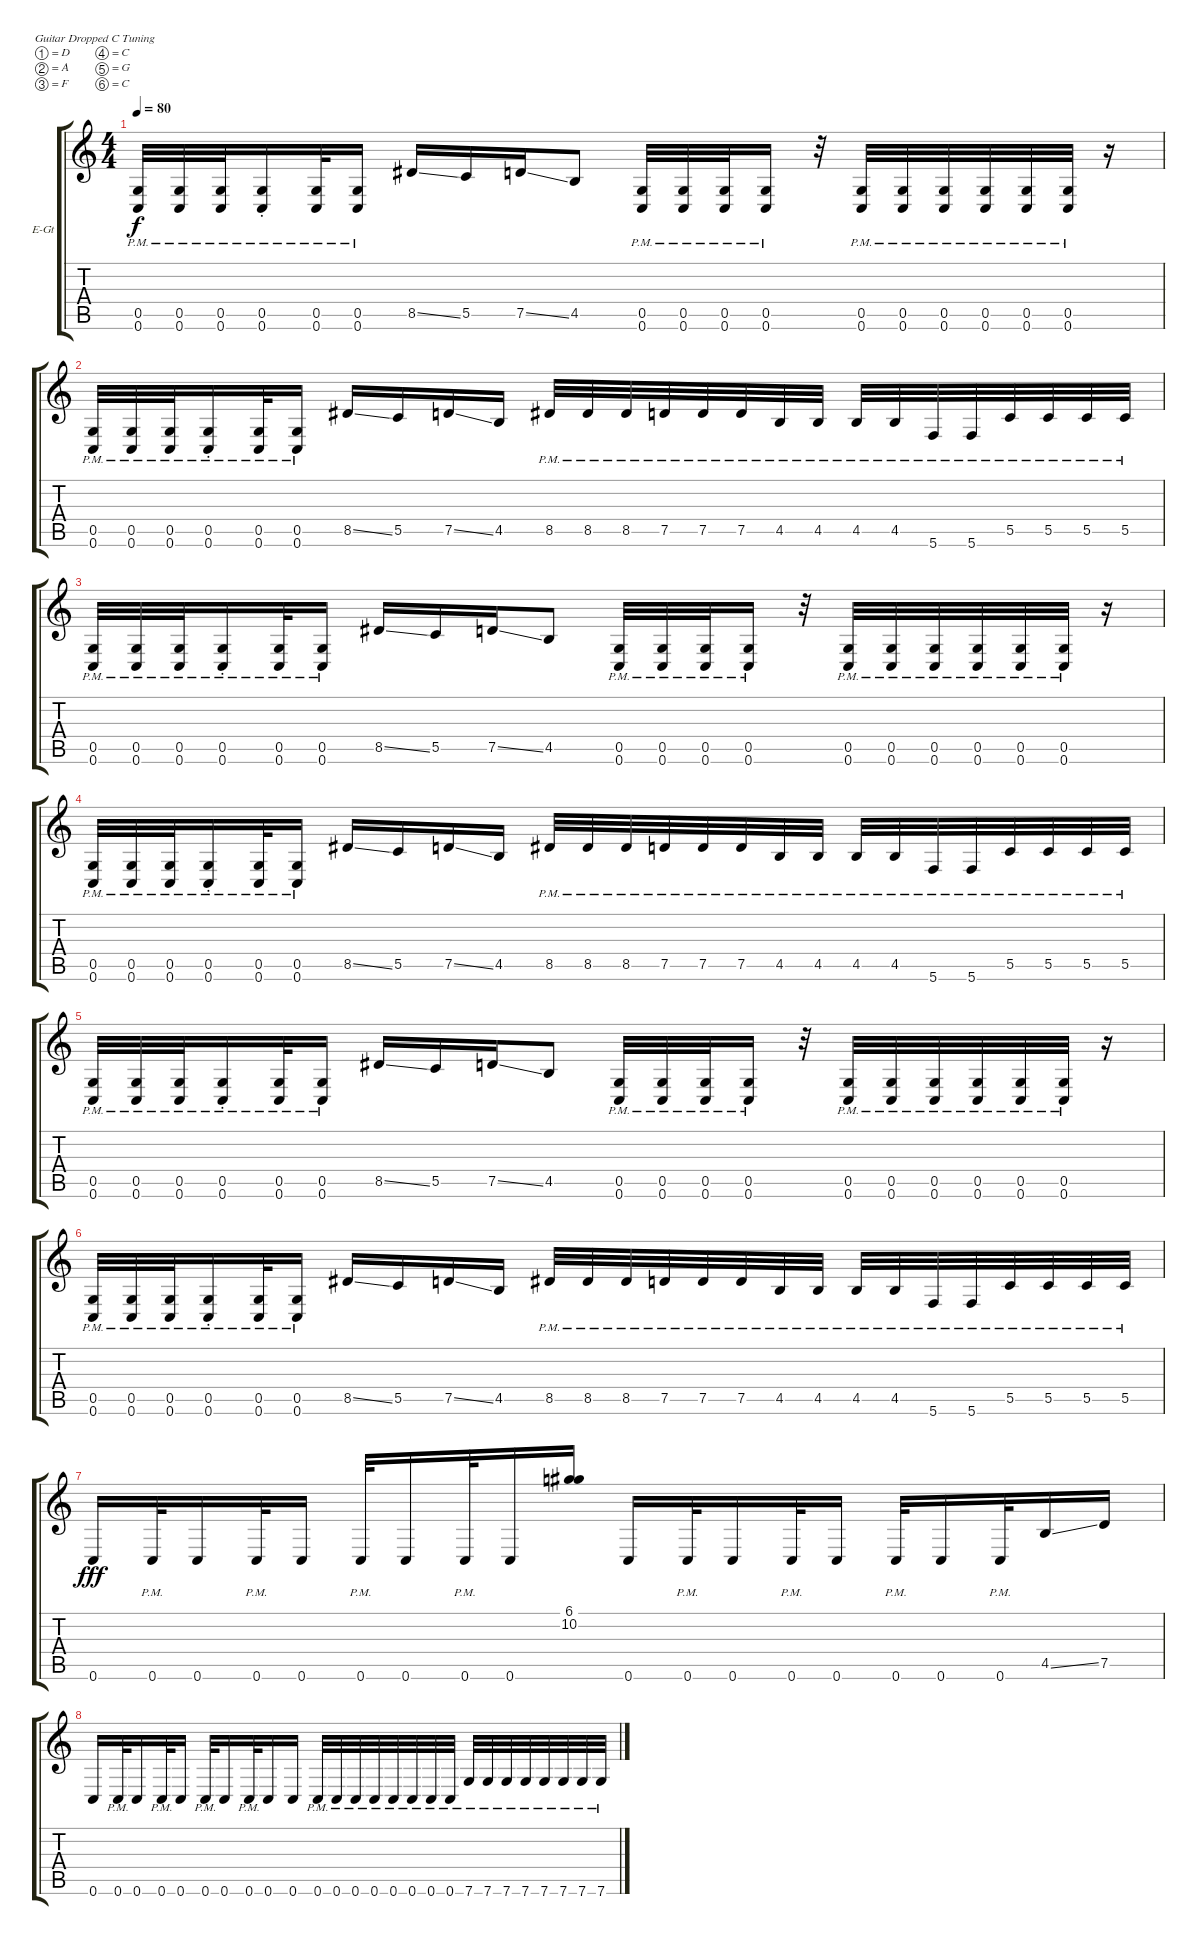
\defaultSystemsLayout 4
\bracketExtendMode groupsimilarinstruments
\firstSystemTrackNameOrientation horizontal
\otherSystemsTrackNameOrientation horizontal
\track ("Guitar ll" "E-Gt") {instrument overdrivenguitar}
\staff {score tabs}
\tuning (D4 A3 F3 C3 G2 C2)
\ts (4 4)
\tempo 80
\clef g2
\ks c
(0.6{pm} 0.5{pm}).32{dy f} (0.6{pm} 0.5{pm}).32 (0.6{pm} 0.5{pm}).32 (0.6{pm st} 0.5{pm st}).16 (0.6{pm} 0.5{pm}).32 (0.6{pm} 0.5{pm}).16 8.5{ss}.16 5.5.16 7.5{ss}.16 4.5.8 (0.6{pm} 0.5{pm}).32 (0.6{pm} 0.5{pm}).32 (0.6{pm} 0.5{pm}).32 (0.6{pm} 0.5{pm}).16 r.32 (0.6{pm} 0.5{pm}).32 (0.6{pm} 0.5{pm}).32 (0.6{pm} 0.5{pm}).32 (0.6{pm} 0.5{pm}).32 (0.6{pm} 0.5{pm}).32 (0.6{pm} 0.5{pm}).32 r.16 |
(0.6{pm} 0.5{pm}).32 (0.6{pm} 0.5{pm}).32 (0.6{pm} 0.5{pm}).32 (0.6{pm st} 0.5{pm st}).16 (0.6{pm} 0.5{pm}).32 (0.6{pm} 0.5{pm}).16 8.5{ss}.16 5.5.16 7.5{ss}.16 4.5.16 8.5{pm}.32 8.5{pm}.32 8.5{pm}.32 7.5{pm}.32 7.5{pm}.32 7.5{pm}.32 4.5{pm}.32 4.5{pm}.32 4.5{pm}.32 4.5{pm}.32 5.6{pm}.32 5.6{pm}.32 5.5{pm}.32 5.5{pm}.32 5.5{pm}.32 5.5{pm}.32 |
(0.6{pm} 0.5{pm}).32 (0.6{pm} 0.5{pm}).32 (0.6{pm} 0.5{pm}).32 (0.6{pm st} 0.5{pm st}).16 (0.6{pm} 0.5{pm}).32 (0.6{pm} 0.5{pm}).16 8.5{ss}.16 5.5.16 7.5{ss}.16 4.5.8 (0.6{pm} 0.5{pm}).32 (0.6{pm} 0.5{pm}).32 (0.6{pm} 0.5{pm}).32 (0.6{pm} 0.5{pm}).16 r.32 (0.6{pm} 0.5{pm}).32 (0.6{pm} 0.5{pm}).32 (0.6{pm} 0.5{pm}).32 (0.6{pm} 0.5{pm}).32 (0.6{pm} 0.5{pm}).32 (0.6{pm} 0.5{pm}).32 r.16 |
(0.6{pm} 0.5{pm}).32 (0.6{pm} 0.5{pm}).32 (0.6{pm} 0.5{pm}).32 (0.6{pm st} 0.5{pm st}).16 (0.6{pm} 0.5{pm}).32 (0.6{pm} 0.5{pm}).16 8.5{ss}.16 5.5.16 7.5{ss}.16 4.5.16 8.5{pm}.32 8.5{pm}.32 8.5{pm}.32 7.5{pm}.32 7.5{pm}.32 7.5{pm}.32 4.5{pm}.32 4.5{pm}.32 4.5{pm}.32 4.5{pm}.32 5.6{pm}.32 5.6{pm}.32 5.5{pm}.32 5.5{pm}.32 5.5{pm}.32 5.5{pm}.32 |
(0.6{pm} 0.5{pm}).32 (0.6{pm} 0.5{pm}).32 (0.6{pm} 0.5{pm}).32 (0.6{pm st} 0.5{pm st}).16 (0.6{pm} 0.5{pm}).32 (0.6{pm} 0.5{pm}).16 8.5{ss}.16 5.5.16 7.5{ss}.16 4.5.8 (0.6{pm} 0.5{pm}).32 (0.6{pm} 0.5{pm}).32 (0.6{pm} 0.5{pm}).32 (0.6{pm} 0.5{pm}).16 r.32 (0.6{pm} 0.5{pm}).32 (0.6{pm} 0.5{pm}).32 (0.6{pm} 0.5{pm}).32 (0.6{pm} 0.5{pm}).32 (0.6{pm} 0.5{pm}).32 (0.6{pm} 0.5{pm}).32 r.16 |
(0.6{pm} 0.5{pm}).32 (0.6{pm} 0.5{pm}).32 (0.6{pm} 0.5{pm}).32 (0.6{pm st} 0.5{pm st}).16 (0.6{pm} 0.5{pm}).32 (0.6{pm} 0.5{pm}).16 8.5{ss}.16 5.5.16 7.5{ss}.16 4.5.16 8.5{pm}.32 8.5{pm}.32 8.5{pm}.32 7.5{pm}.32 7.5{pm}.32 7.5{pm}.32 4.5{pm}.32 4.5{pm}.32 4.5{pm}.32 4.5{pm}.32 5.6{pm}.32 5.6{pm}.32 5.5{pm}.32 5.5{pm}.32 5.5{pm}.32 5.5{pm}.32 |
0.6.16{dy fff} 0.6{pm}.32 0.6.16 0.6{pm}.32 0.6.16 0.6{pm}.32 0.6.16 0.6{pm}.32 0.6.16 (6.1 10.2).16 0.6.16 0.6{pm}.32 0.6.16 0.6{pm}.32 0.6.16 0.6{pm}.32 0.6.16 0.6{pm}.32 4.5{ss}.16 7.5.16 |
0.6.16 0.6{pm}.32 0.6.16 0.6{pm}.32 0.6.16 0.6{pm}.32 0.6.16 0.6{pm}.32 0.6.16 0.6.16 0.6{pm}.32 0.6{pm}.32 0.6{pm}.32 0.6{pm}.32 0.6{pm}.32 0.6{pm}.32 0.6{pm}.32 0.6{pm}.32 7.6{pm}.32 7.6{pm}.32 7.6{pm}.32 7.6{pm}.32 7.6{pm}.32 7.6{pm}.32 7.6{pm}.32 7.6{pm}.32
